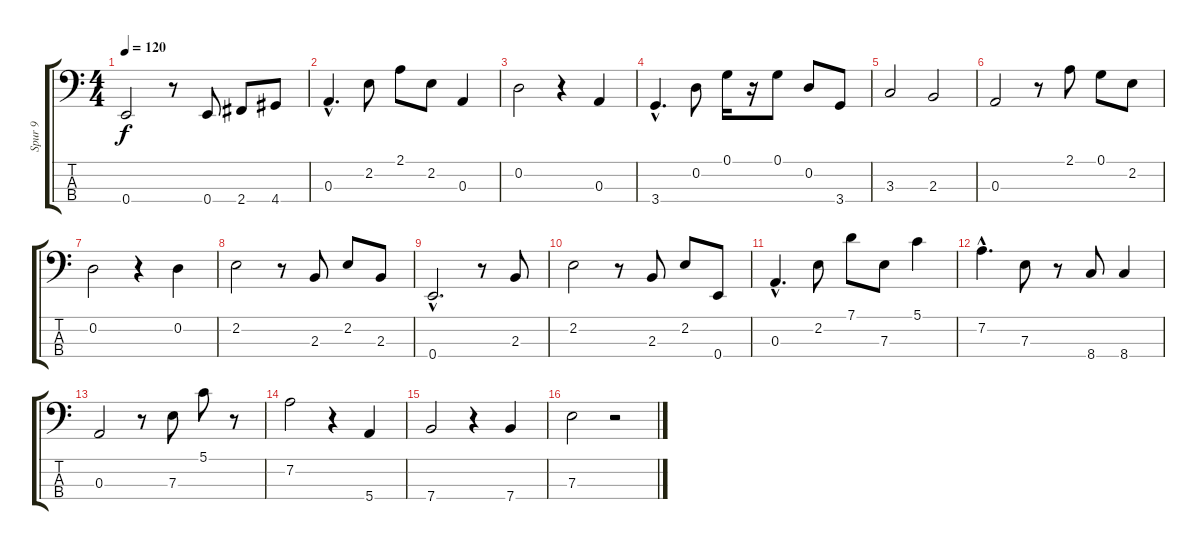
\track ("Spur 9" "Spur 9") {instrument fretlessbass}
\staff {score tabs}
\tuning (G2 D2 A1 E1) {hide}
\ts (4 4)
\tempo 120
\clef f4
\ks c
0.4.2{dy f} r.8 0.4.8 2.4.8 4.4.8 |
0.3{hac}.4{d} 2.2.8 2.1.8 2.2.8 0.3.4 |
0.2.2 r.4 0.3.4 |
3.4{hac}.4{d} 0.2.8 0.1.16 r.16 0.1.8 0.2.8 3.4.8 |
3.3.2 2.3.2 |
0.3.2 r.8 2.1.8 0.1.8 2.2.8 |
0.2.2 r.4 0.2.4 |
2.2.2 r.8 2.3.8 2.2.8 2.3.8 |
0.4{hac}.2{d} r.8 2.3.8 |
2.2.2 r.8 2.3.8 2.2.8 0.4.8 |
0.3{hac}.4{d} 2.2.8 7.1.8 7.3.8 5.1.4 |
7.2{hac}.4{d} 7.3.8 r.8 8.4.8 8.4.4 |
0.3.2 r.8 7.3.8 5.1.8 r.8 |
7.2.2 r.4 5.4.4 |
7.4.2 r.4 7.4.4 |
7.3.2 r.2
